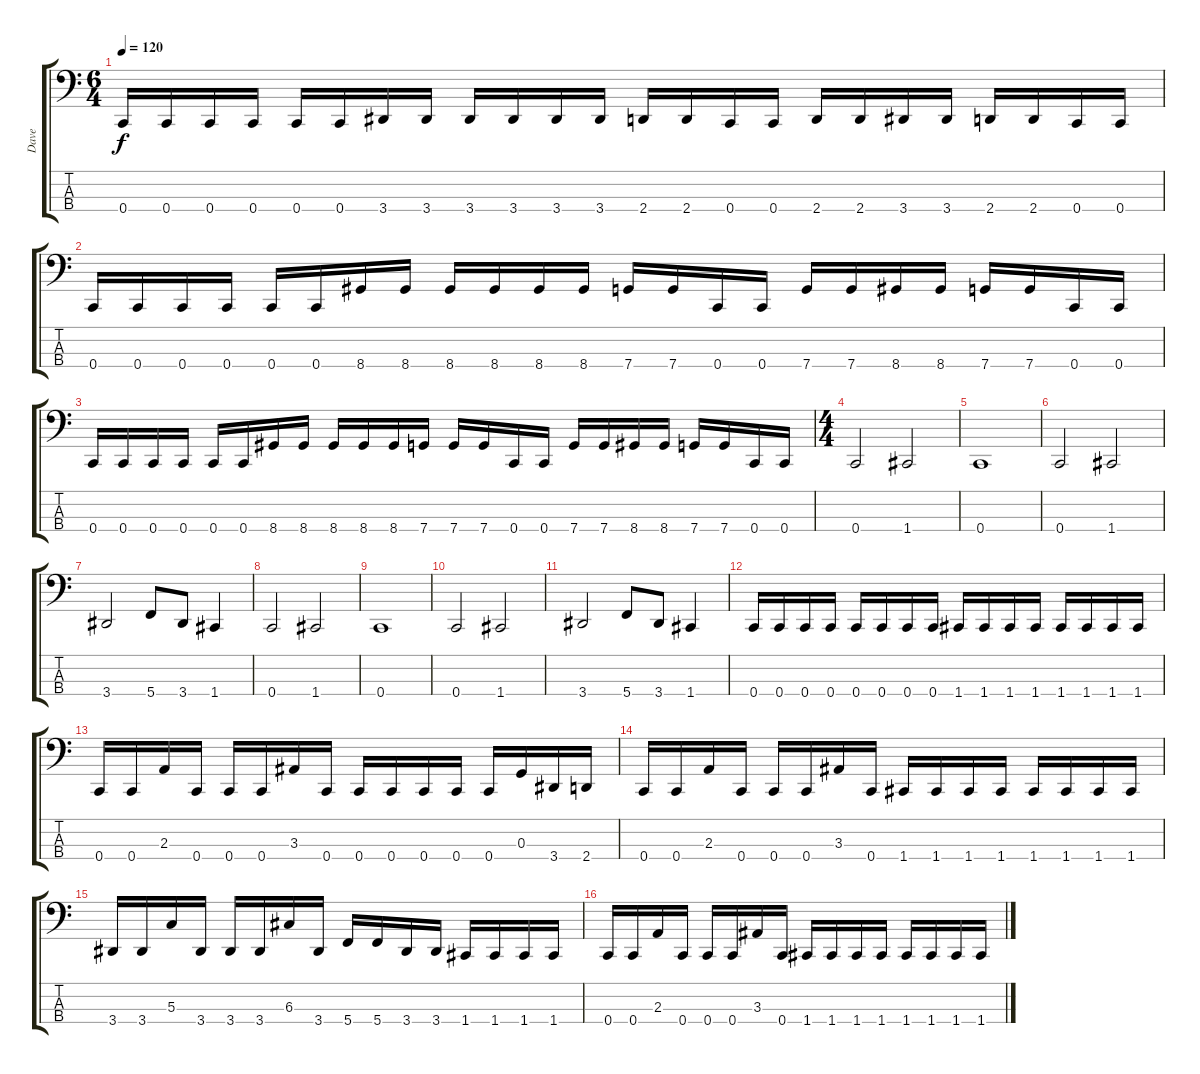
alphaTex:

\track ("Dave" "Dave") {instrument electricbasspick}
\staff {score tabs}
\tuning (F2 C2 G1 C1) {hide}
\ts (6 4)
\tempo 120
\clef f4
\ks c
0.4.16{dy f} 0.4.16 0.4.16 0.4.16 0.4.16 0.4.16 3.4.16 3.4.16 3.4.16 3.4.16 3.4.16 3.4.16 2.4.16 2.4.16 0.4.16 0.4.16 2.4.16 2.4.16 3.4.16 3.4.16 2.4.16 2.4.16 0.4.16 0.4.16 |
0.4.16 0.4.16 0.4.16 0.4.16 0.4.16 0.4.16 8.4.16 8.4.16 8.4.16 8.4.16 8.4.16 8.4.16 7.4.16 7.4.16 0.4.16 0.4.16 7.4.16 7.4.16 8.4.16 8.4.16 7.4.16 7.4.16 0.4.16 0.4.16 |
0.4.16 0.4.16 0.4.16 0.4.16 0.4.16 0.4.16 8.4.16 8.4.16 8.4.16 8.4.16 8.4.16 7.4.16 7.4.16 7.4.16 0.4.16 0.4.16 7.4.16 7.4.16 8.4.16 8.4.16 7.4.16 7.4.16 0.4.16 0.4.16 |
\ts (4 4)
0.4.2 1.4.2 |
0.4.1 |
0.4.2 1.4.2 |
3.4.2 5.4.8 3.4.8 1.4.4 |
0.4.2 1.4.2 |
0.4.1 |
0.4.2 1.4.2 |
3.4.2 5.4.8 3.4.8 1.4.4 |
0.4.16 0.4.16 0.4.16 0.4.16 0.4.16 0.4.16 0.4.16 0.4.16 1.4.16 1.4.16 1.4.16 1.4.16 1.4.16 1.4.16 1.4.16 1.4.16 |
0.4.16 0.4.16 2.3.16 0.4.16 0.4.16 0.4.16 3.3.16 0.4.16 0.4.16 0.4.16 0.4.16 0.4.16 0.4.16 0.3.16 3.4.16 2.4.16 |
0.4.16 0.4.16 2.3.16 0.4.16 0.4.16 0.4.16 3.3.16 0.4.16 1.4.16 1.4.16 1.4.16 1.4.16 1.4.16 1.4.16 1.4.16 1.4.16 |
3.4.16 3.4.16 5.3.16 3.4.16 3.4.16 3.4.16 6.3.16 3.4.16 5.4.16 5.4.16 3.4.16 3.4.16 1.4.16 1.4.16 1.4.16 1.4.16 |
0.4.16 0.4.16 2.3.16 0.4.16 0.4.16 0.4.16 3.3.16 0.4.16 1.4.16 1.4.16 1.4.16 1.4.16 1.4.16 1.4.16 1.4.16 1.4.16
